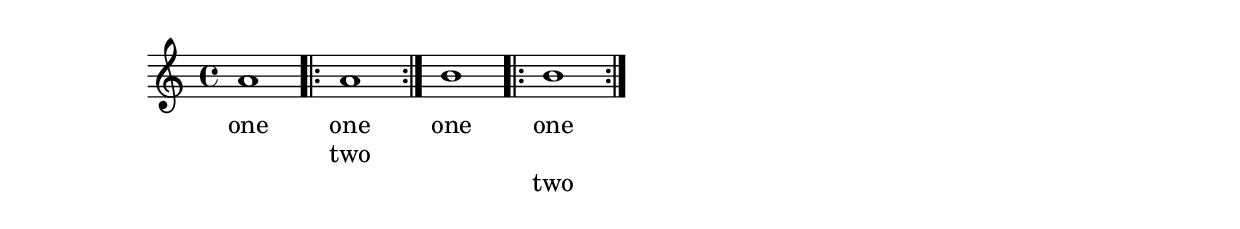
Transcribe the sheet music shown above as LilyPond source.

%% http://lsr.dsi.unimi.it/LSR/Item?id=781
%% see also http://lilypond.org/doc/v2.18/Documentation/snippets/vocal-music

\score {
  \new Staff <<
    \new Voice = "melody" {
      \relative c'' {
        a1 \repeat volta 2 {a} 
        b \repeat volta 2 {b}
    } }
    \context Lyrics ="line1" \with{ associatedVoice = "melody" } \lyricmode 
    {
      one 
      <<  % this is the 1st temporary lyric part
        \context Lyrics = "line1" { one }
        \context Lyrics = "line2" { two } 
        % the context "line2" dies here
      >>
      one 
      <<  % this is the 2nd temporary lyric part
        \context Lyrics = "line1" { one }
        \context Lyrics = "line2" { two }
      >>
    }
  >>
}
